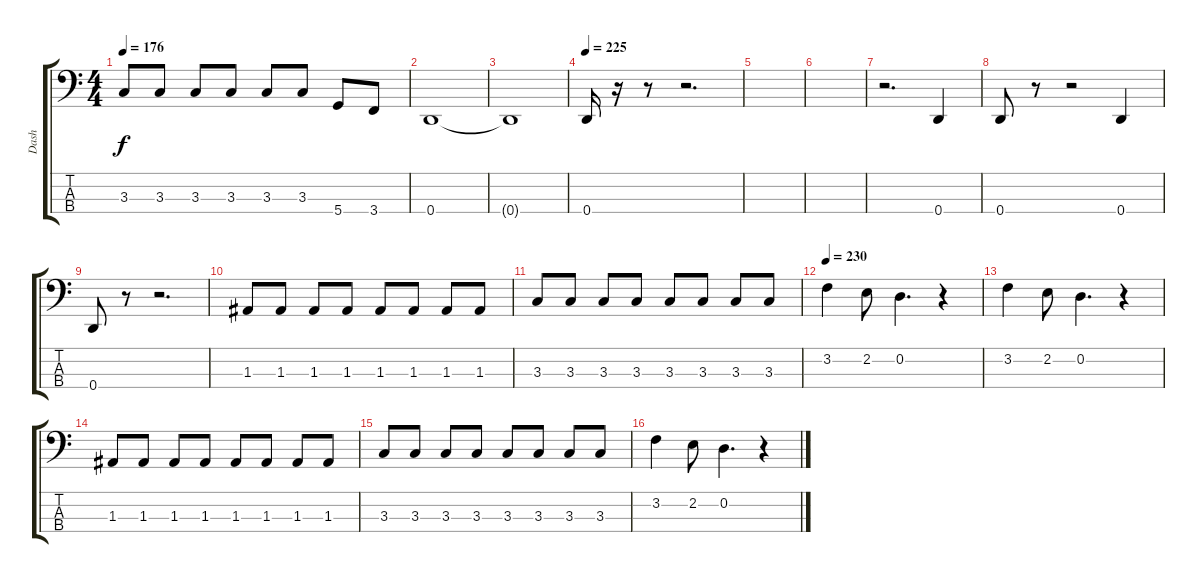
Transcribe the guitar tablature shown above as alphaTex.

\track ("Dash" "Dash") {instrument electricbassfinger}
\staff {score tabs}
\tuning (G2 D2 A1 D1) {hide}
\ts (4 4)
\tempo 176
\clef f4
\ks c
3.3.8{dy f} 3.3.8 3.3.8 3.3.8 3.3.8 3.3.8 5.4.8 3.4.8 |
0.4.1 |
0.4{t}.1 |
\tempo 225
0.4.16 r.16 r.8 r.2{d} |
|
|
r.2{d} 0.4.4 |
0.4.8 r.8 r.2 0.4.4 |
0.4.8 r.8 r.2{d} |
1.3.8 1.3.8 1.3.8 1.3.8 1.3.8 1.3.8 1.3.8 1.3.8 |
3.3.8 3.3.8 3.3.8 3.3.8 3.3.8 3.3.8 3.3.8 3.3.8 |
\tempo 230
3.2.4 2.2.8 0.2.4{d} r.4 |
3.2.4 2.2.8 0.2.4{d} r.4 |
1.3.8 1.3.8 1.3.8 1.3.8 1.3.8 1.3.8 1.3.8 1.3.8 |
3.3.8 3.3.8 3.3.8 3.3.8 3.3.8 3.3.8 3.3.8 3.3.8 |
3.2.4 2.2.8 0.2.4{d} r.4
